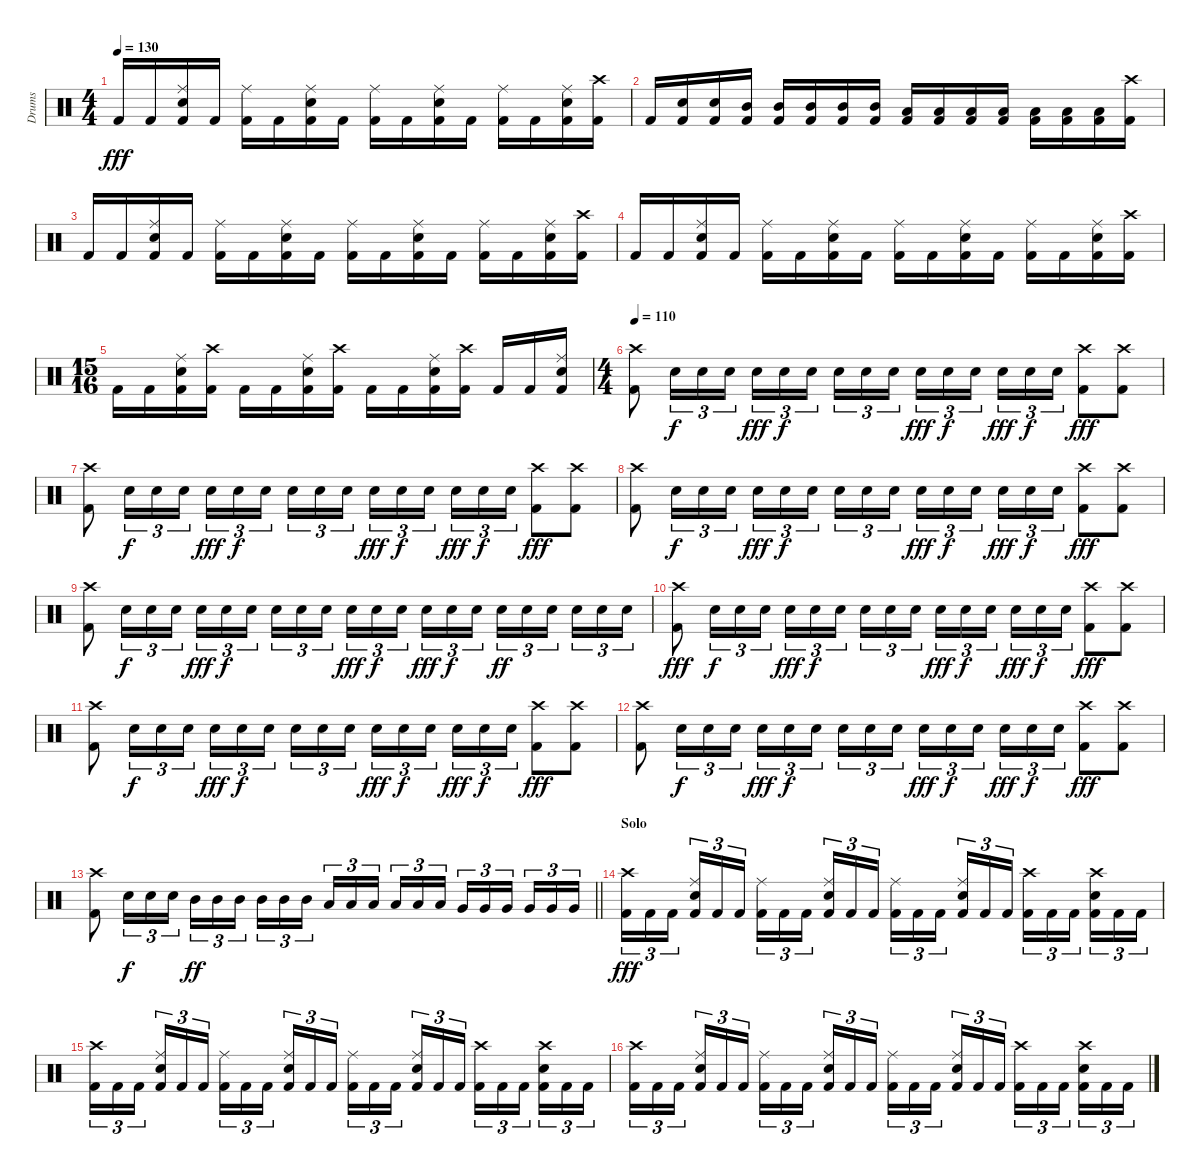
\track ("Drums" "Drums") {instrument percussion}
\staff {score}
\articulation defaults
\ts (4 4)
\tempo 130
\clef neutral
\ks c "Kick (hit) 2".16{dy fff} "Kick (hit) 2".16
("Ride (middle)" "Snare (hit) 2" "Kick (hit) 2").16 "Kick (hit) 2".16 ("Ride (middle)" "Kick (hit) 2").16 "Kick (hit) 2".16 ("Ride (middle)" "Snare (hit) 2" "Kick (hit) 2").16 "Kick (hit) 2".16 ("Ride (middle)" "Kick (hit) 2").16 "Kick (hit) 2".16 ("Ride (middle)" "Snare (hit) 2" "Kick (hit) 2").16 "Kick (hit) 2".16 ("Ride (middle)" "Kick (hit) 2").16 "Kick (hit) 2".16 ("Ride (middle)" "Snare (hit) 2" "Kick (hit) 2").16 ("Crash high (hit)" "Kick (hit) 2").16 |
"Kick (hit) 2".16 ("Snare (hit) 2" "Kick (hit) 2").16 ("Snare (hit) 2" "Kick (hit) 2").16 ("Mid Tom (hit)" "Kick (hit) 2").16 ("Mid Tom (hit)" "Kick (hit) 2").16 ("Mid Tom (hit)" "Kick (hit) 2").16 ("Mid Tom (hit)" "Kick (hit) 2").16 ("Mid Tom (hit)" "Kick (hit) 2").16 ("Low Tom (hit)" "Kick (hit) 2").16 ("Low Tom (hit)" "Kick (hit) 2").16 ("Low Tom (hit)" "Kick (hit) 2").16 ("Low Tom (hit)" "Kick (hit) 2").16 ("Low Tom (hit)" "Kick (hit) 2").16 ("Low Tom (hit)" "Kick (hit) 2").16 ("Low Tom (hit)" "Kick (hit) 2").16 ("Crash high (hit)" "Kick (hit) 2").16 |
"Kick (hit) 2".16 "Kick (hit) 2".16 ("Ride (middle)" "Snare (hit) 2" "Kick (hit) 2").16 "Kick (hit) 2".16 ("Ride (middle)" "Kick (hit) 2").16 "Kick (hit) 2".16 ("Ride (middle)" "Snare (hit) 2" "Kick (hit) 2").16 "Kick (hit) 2".16 ("Ride (middle)" "Kick (hit) 2").16 "Kick (hit) 2".16 ("Ride (middle)" "Snare (hit) 2" "Kick (hit) 2").16 "Kick (hit) 2".16 ("Ride (middle)" "Kick (hit) 2").16 "Kick (hit) 2".16 ("Ride (middle)" "Snare (hit) 2" "Kick (hit) 2").16 ("Crash high (hit)" "Kick (hit) 2").16 |
"Kick (hit) 2".16 "Kick (hit) 2".16 ("Ride (middle)" "Snare (hit) 2" "Kick (hit) 2").16 "Kick (hit) 2".16 ("Ride (middle)" "Kick (hit) 2").16 "Kick (hit) 2".16 ("Ride (middle)" "Snare (hit) 2" "Kick (hit) 2").16 "Kick (hit) 2".16 ("Ride (middle)" "Kick (hit) 2").16 "Kick (hit) 2".16 ("Ride (middle)" "Snare (hit) 2" "Kick (hit) 2").16 "Kick (hit) 2".16 ("Ride (middle)" "Kick (hit) 2").16 "Kick (hit) 2".16 ("Ride (middle)" "Snare (hit) 2" "Kick (hit) 2").16 ("Crash high (hit)" "Kick (hit) 2").16 |
\ts (15 16)
"Kick (hit) 2".16 "Kick (hit) 2".16 ("Ride (middle)" "Snare (hit) 2" "Kick (hit) 2").16 ("Crash high (hit)" "Kick (hit) 2").16 "Kick (hit) 2".16 "Kick (hit) 2".16 ("Ride (middle)" "Snare (hit) 2" "Kick (hit) 2").16 ("Crash high (hit)" "Kick (hit) 2").16 "Kick (hit) 2".16 "Kick (hit) 2".16 ("Ride (middle)" "Snare (hit) 2" "Kick (hit) 2").16 ("Crash high (hit)" "Kick (hit) 2").16 "Kick (hit) 2".16 "Kick (hit) 2".16 ("Ride (middle)" "Snare (hit) 2" "Kick (hit) 2").16 |
\ts (4 4)
\tempo 110
("Crash high (hit)" "Kick (hit) 2").8 "Snare (hit) 2".16{tu (3 2) dy f} "Snare (hit) 2".16{tu (3 2)} "Snare (hit) 2".16{tu (3 2)} "Snare (hit) 2".16{tu (3 2) dy fff} "Snare (hit) 2".16{tu (3 2) dy f} "Snare (hit) 2".16{tu (3 2) beam splitsecondary} "Snare (hit) 2".16{tu (3 2)} "Snare (hit) 2".16{tu (3 2)} "Snare (hit) 2".16{tu (3 2)} "Snare (hit) 2".16{tu (3 2) dy fff} "Snare (hit) 2".16{tu (3 2) dy f} "Snare (hit) 2".16{tu (3 2) beam splitsecondary} "Snare (hit) 2".16{tu (3 2) dy fff} "Snare (hit) 2".16{tu (3 2) dy f} "Snare (hit) 2".16{tu (3 2)} ("Crash high (hit)" "Kick (hit) 2").8{dy fff} ("Crash high (hit)" "Kick (hit) 2").8 |
("Crash high (hit)" "Kick (hit) 2").8 "Snare (hit) 2".16{tu (3 2) dy f} "Snare (hit) 2".16{tu (3 2)} "Snare (hit) 2".16{tu (3 2)} "Snare (hit) 2".16{tu (3 2) dy fff} "Snare (hit) 2".16{tu (3 2) dy f} "Snare (hit) 2".16{tu (3 2) beam splitsecondary} "Snare (hit) 2".16{tu (3 2)} "Snare (hit) 2".16{tu (3 2)} "Snare (hit) 2".16{tu (3 2)} "Snare (hit) 2".16{tu (3 2) dy fff} "Snare (hit) 2".16{tu (3 2) dy f} "Snare (hit) 2".16{tu (3 2) beam splitsecondary} "Snare (hit) 2".16{tu (3 2) dy fff} "Snare (hit) 2".16{tu (3 2) dy f} "Snare (hit) 2".16{tu (3 2)} ("Crash high (hit)" "Kick (hit) 2").8{dy fff} ("Crash high (hit)" "Kick (hit) 2").8 |
("Crash high (hit)" "Kick (hit) 2").8 "Snare (hit) 2".16{tu (3 2) dy f} "Snare (hit) 2".16{tu (3 2)} "Snare (hit) 2".16{tu (3 2)} "Snare (hit) 2".16{tu (3 2) dy fff} "Snare (hit) 2".16{tu (3 2) dy f} "Snare (hit) 2".16{tu (3 2) beam splitsecondary} "Snare (hit) 2".16{tu (3 2)} "Snare (hit) 2".16{tu (3 2)} "Snare (hit) 2".16{tu (3 2)} "Snare (hit) 2".16{tu (3 2) dy fff} "Snare (hit) 2".16{tu (3 2) dy f} "Snare (hit) 2".16{tu (3 2) beam splitsecondary} "Snare (hit) 2".16{tu (3 2) dy fff} "Snare (hit) 2".16{tu (3 2) dy f} "Snare (hit) 2".16{tu (3 2)} ("Crash high (hit)" "Kick (hit) 2").8{dy fff} ("Crash high (hit)" "Kick (hit) 2").8 |
("Crash high (hit)" "Kick (hit) 2").8 "Snare (hit) 2".16{tu (3 2) dy f} "Snare (hit) 2".16{tu (3 2)} "Snare (hit) 2".16{tu (3 2)} "Snare (hit) 2".16{tu (3 2) dy fff} "Snare (hit) 2".16{tu (3 2) dy f} "Snare (hit) 2".16{tu (3 2) beam splitsecondary} "Snare (hit) 2".16{tu (3 2)} "Snare (hit) 2".16{tu (3 2)} "Snare (hit) 2".16{tu (3 2)} "Snare (hit) 2".16{tu (3 2) dy fff} "Snare (hit) 2".16{tu (3 2) dy f} "Snare (hit) 2".16{tu (3 2) beam splitsecondary} "Snare (hit) 2".16{tu (3 2) dy fff} "Snare (hit) 2".16{tu (3 2) dy f} "Snare (hit) 2".16{tu (3 2)} "Snare (hit) 2".16{tu (3 2) dy ff} "Snare (hit) 2".16{tu (3 2)} "Snare (hit) 2".16{tu (3 2) beam splitsecondary} "Snare (hit) 2".16{tu (3 2)} "Snare (hit) 2".16{tu (3 2)} "Snare (hit) 2".16{tu (3 2)} |
("Crash high (hit)" "Kick (hit) 2").8{dy fff} "Snare (hit) 2".16{tu (3 2) dy f} "Snare (hit) 2".16{tu (3 2)} "Snare (hit) 2".16{tu (3 2)} "Snare (hit) 2".16{tu (3 2) dy fff} "Snare (hit) 2".16{tu (3 2) dy f} "Snare (hit) 2".16{tu (3 2) beam splitsecondary} "Snare (hit) 2".16{tu (3 2)} "Snare (hit) 2".16{tu (3 2)} "Snare (hit) 2".16{tu (3 2)} "Snare (hit) 2".16{tu (3 2) dy fff} "Snare (hit) 2".16{tu (3 2) dy f} "Snare (hit) 2".16{tu (3 2) beam splitsecondary} "Snare (hit) 2".16{tu (3 2) dy fff} "Snare (hit) 2".16{tu (3 2) dy f} "Snare (hit) 2".16{tu (3 2)} ("Crash high (hit)" "Kick (hit) 2").8{dy fff} ("Crash high (hit)" "Kick (hit) 2").8 |
("Crash high (hit)" "Kick (hit) 2").8 "Snare (hit) 2".16{tu (3 2) dy f} "Snare (hit) 2".16{tu (3 2)} "Snare (hit) 2".16{tu (3 2)} "Snare (hit) 2".16{tu (3 2) dy fff} "Snare (hit) 2".16{tu (3 2) dy f} "Snare (hit) 2".16{tu (3 2) beam splitsecondary} "Snare (hit) 2".16{tu (3 2)} "Snare (hit) 2".16{tu (3 2)} "Snare (hit) 2".16{tu (3 2)} "Snare (hit) 2".16{tu (3 2) dy fff} "Snare (hit) 2".16{tu (3 2) dy f} "Snare (hit) 2".16{tu (3 2) beam splitsecondary} "Snare (hit) 2".16{tu (3 2) dy fff} "Snare (hit) 2".16{tu (3 2) dy f} "Snare (hit) 2".16{tu (3 2)} ("Crash high (hit)" "Kick (hit) 2").8{dy fff} ("Crash high (hit)" "Kick (hit) 2").8 |
("Crash high (hit)" "Kick (hit) 2").8 "Snare (hit) 2".16{tu (3 2) dy f} "Snare (hit) 2".16{tu (3 2)} "Snare (hit) 2".16{tu (3 2)} "Snare (hit) 2".16{tu (3 2) dy fff} "Snare (hit) 2".16{tu (3 2) dy f} "Snare (hit) 2".16{tu (3 2) beam splitsecondary} "Snare (hit) 2".16{tu (3 2)} "Snare (hit) 2".16{tu (3 2)} "Snare (hit) 2".16{tu (3 2)} "Snare (hit) 2".16{tu (3 2) dy fff} "Snare (hit) 2".16{tu (3 2) dy f} "Snare (hit) 2".16{tu (3 2) beam splitsecondary} "Snare (hit) 2".16{tu (3 2) dy fff} "Snare (hit) 2".16{tu (3 2) dy f} "Snare (hit) 2".16{tu (3 2)} ("Crash high (hit)" "Kick (hit) 2").8{dy fff} ("Crash high (hit)" "Kick (hit) 2").8 |
\barLineRight lightlight
("Crash high (hit)" "Kick (hit) 2").8 "Snare (hit) 2".16{tu (3 2) dy f} "Snare (hit) 2".16{tu (3 2)} "Snare (hit) 2".16{tu (3 2)} "Mid Tom (hit)".16{tu (3 2) dy ff} "Mid Tom (hit)".16{tu (3 2)} "Mid Tom (hit)".16{tu (3 2) beam splitsecondary} "Mid Tom (hit)".16{tu (3 2)} "Mid Tom (hit)".16{tu (3 2)} "Mid Tom (hit)".16{tu (3 2)} "Low Tom (hit)".16{tu (3 2)} "Low Tom (hit)".16{tu (3 2)} "Low Tom (hit)".16{tu (3 2) beam splitsecondary} "Low Tom (hit)".16{tu (3 2)} "Low Tom (hit)".16{tu (3 2)} "Low Tom (hit)".16{tu (3 2)} "Very Low Tom (hit)".16{tu (3 2)} "Very Low Tom (hit)".16{tu (3 2)} "Very Low Tom (hit)".16{tu (3 2) beam splitsecondary} "Very Low Tom (hit)".16{tu (3 2)} "Very Low Tom (hit)".16{tu (3 2)} "Very Low Tom (hit)".16{tu (3 2)} |
\section ("" "Solo")
("Crash high (hit)" "Kick (hit) 2").16{tu (3 2) dy fff} "Kick (hit) 2".16{tu (3 2)} "Kick (hit) 2".16{tu (3 2) beam splitsecondary} ("Ride (middle)" "Snare (hit) 2" "Kick (hit) 2").16{tu (3 2)} "Kick (hit) 2".16{tu (3 2)} "Kick (hit) 2".16{tu (3 2)} ("Ride (middle)" "Kick (hit) 2").16{tu (3 2)} "Kick (hit) 2".16{tu (3 2)} "Kick (hit) 2".16{tu (3 2) beam splitsecondary} ("Ride (middle)" "Snare (hit) 2" "Kick (hit) 2").16{tu (3 2)} "Kick (hit) 2".16{tu (3 2)} "Kick (hit) 2".16{tu (3 2)} ("Ride (middle)" "Kick (hit) 2").16{tu (3 2)} "Kick (hit) 2".16{tu (3 2)} "Kick (hit) 2".16{tu (3 2) beam splitsecondary} ("Ride (middle)" "Snare (hit) 2" "Kick (hit) 2").16{tu (3 2)} "Kick (hit) 2".16{tu (3 2)} "Kick (hit) 2".16{tu (3 2)} ("Crash high (hit)" "Kick (hit) 2").16{tu (3 2)} "Kick (hit) 2".16{tu (3 2)} "Kick (hit) 2".16{tu (3 2) beam splitsecondary} ("Crash high (hit)" "Snare (hit) 2" "Kick (hit) 2").16{tu (3 2)} "Kick (hit) 2".16{tu (3 2)} "Kick (hit) 2".16{tu (3 2)} |
("Crash high (hit)" "Kick (hit) 2").16{tu (3 2)} "Kick (hit) 2".16{tu (3 2)} "Kick (hit) 2".16{tu (3 2) beam splitsecondary} ("Ride (middle)" "Snare (hit) 2" "Kick (hit) 2").16{tu (3 2)} "Kick (hit) 2".16{tu (3 2)} "Kick (hit) 2".16{tu (3 2)} ("Ride (middle)" "Kick (hit) 2").16{tu (3 2)} "Kick (hit) 2".16{tu (3 2)} "Kick (hit) 2".16{tu (3 2) beam splitsecondary} ("Ride (middle)" "Snare (hit) 2" "Kick (hit) 2").16{tu (3 2)} "Kick (hit) 2".16{tu (3 2)} "Kick (hit) 2".16{tu (3 2)} ("Ride (middle)" "Kick (hit) 2").16{tu (3 2)} "Kick (hit) 2".16{tu (3 2)} "Kick (hit) 2".16{tu (3 2) beam splitsecondary} ("Ride (middle)" "Snare (hit) 2" "Kick (hit) 2").16{tu (3 2)} "Kick (hit) 2".16{tu (3 2)} "Kick (hit) 2".16{tu (3 2)} ("Crash high (hit)" "Kick (hit) 2").16{tu (3 2)} "Kick (hit) 2".16{tu (3 2)} "Kick (hit) 2".16{tu (3 2) beam splitsecondary} ("Crash high (hit)" "Snare (hit) 2" "Kick (hit) 2").16{tu (3 2)} "Kick (hit) 2".16{tu (3 2)} "Kick (hit) 2".16{tu (3 2)} |
("Crash high (hit)" "Kick (hit) 2").16{tu (3 2)} "Kick (hit) 2".16{tu (3 2)} "Kick (hit) 2".16{tu (3 2) beam splitsecondary} ("Ride (middle)" "Snare (hit) 2" "Kick (hit) 2").16{tu (3 2)} "Kick (hit) 2".16{tu (3 2)} "Kick (hit) 2".16{tu (3 2)} ("Ride (middle)" "Kick (hit) 2").16{tu (3 2)} "Kick (hit) 2".16{tu (3 2)} "Kick (hit) 2".16{tu (3 2) beam splitsecondary} ("Ride (middle)" "Snare (hit) 2" "Kick (hit) 2").16{tu (3 2)} "Kick (hit) 2".16{tu (3 2)} "Kick (hit) 2".16{tu (3 2)} ("Ride (middle)" "Kick (hit) 2").16{tu (3 2)} "Kick (hit) 2".16{tu (3 2)} "Kick (hit) 2".16{tu (3 2) beam splitsecondary} ("Ride (middle)" "Snare (hit) 2" "Kick (hit) 2").16{tu (3 2)} "Kick (hit) 2".16{tu (3 2)} "Kick (hit) 2".16{tu (3 2)} ("Crash high (hit)" "Kick (hit) 2").16{tu (3 2)} "Kick (hit) 2".16{tu (3 2)} "Kick (hit) 2".16{tu (3 2) beam splitsecondary} ("Crash high (hit)" "Snare (hit) 2" "Kick (hit) 2").16{tu (3 2)} "Kick (hit) 2".16{tu (3 2)} "Kick (hit) 2".16{tu (3 2)}
